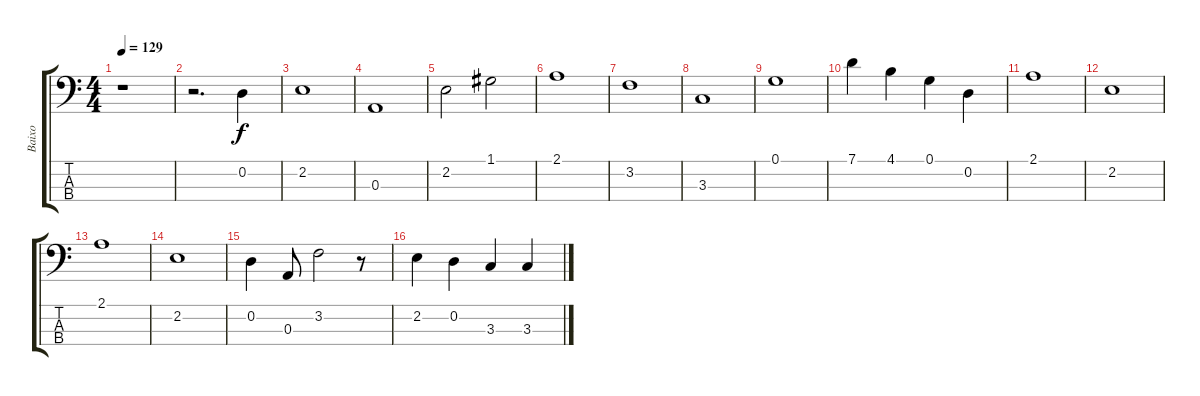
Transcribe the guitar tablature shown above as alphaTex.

\track ("Baixo" "Baixo") {instrument electricbassfinger}
\staff {score tabs}
\tuning (G2 D2 A1 E1) {hide}
\ts (4 4)
\tempo 129
\clef f4
\ks c
r.1{dy f} |
r.2{d} 0.2.4 |
2.2.1 |
0.3.1 |
2.2.2 1.1.2 |
2.1.1 |
3.2.1 |
3.3.1 |
0.1.1 |
7.1.4 4.1.4 0.1.4 0.2.4 |
2.1.1 |
2.2.1 |
2.1.1 |
2.2.1 |
0.2.4 0.3.8 3.2.2 r.8 |
2.2.4 0.2.4 3.3.4 3.3.4
